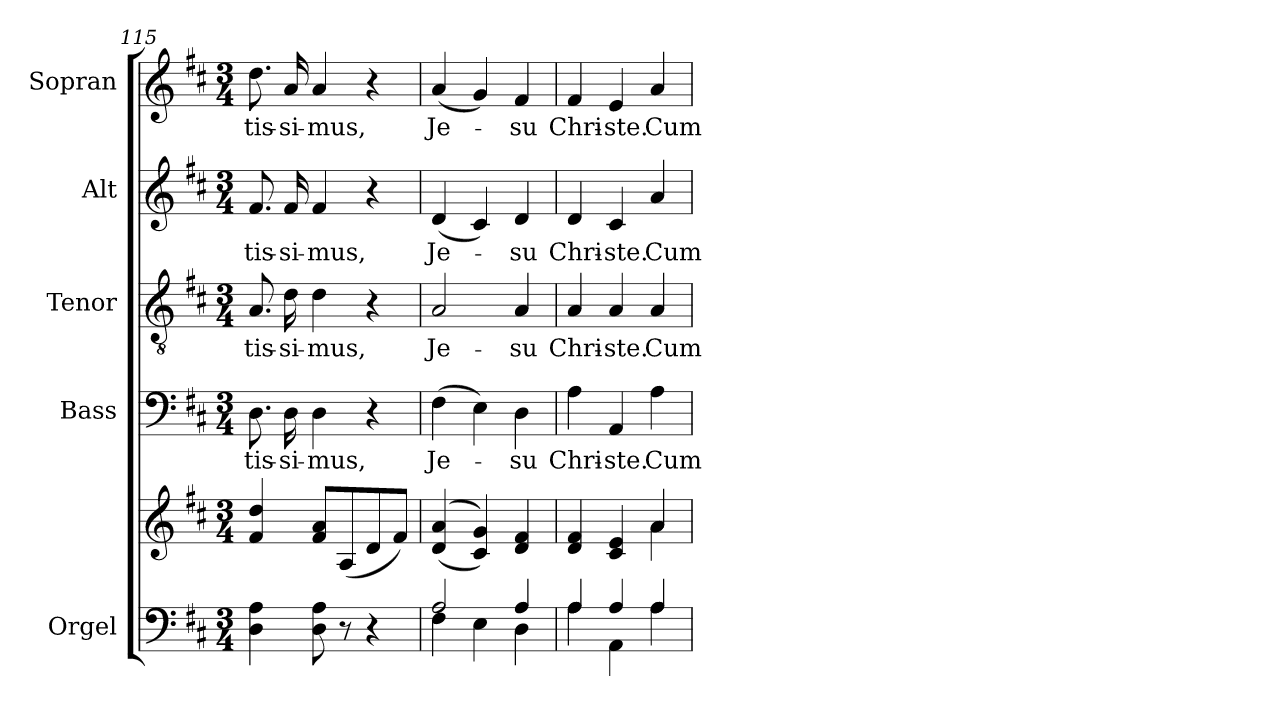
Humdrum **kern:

**kern	**kern	**kern	**text	**kern	**text	**kern	**text	**kern	**text
*part5	*part5	*part4	*part4	*part3	*part3	*part2	*part2	*part1	*part1
*staff6	*staff5	*staff4	*staff4	*staff3	*staff3	*staff2	*staff2	*staff1	*staff1
*I"Orgel	*	*I"Bass	*	*I"Tenor	*	*I"Alt	*	*I"Sopran	*
*I'Org.	*	*I'B.	*	*I'T.	*	*I'A.	*	*I'S.	*
!!LO:LB:g=z
*clefF4	*clefG2	*clefF4	*	*clefGv2	*	*clefG2	*	*clefG2	*
*k[f#c#]	*k[f#c#]	*k[f#c#]	*	*k[f#c#]	*	*k[f#c#]	*	*k[f#c#]	*
*D:	*D:	*D:	*	*D:	*	*D:	*	*D:	*
*M3/4	*M3/4	*M3/4	*	*M3/4	*	*M3/4	*	*M3/4	*
=115	=115	=115	=115	=115	=115	=115	=115	=115	=115
4D\ 4A\	4f#/ 4dd/	8.D\	-tis-	8.A/	-tis-	8.f#/	-tis-	8.dd\	-tis-
.	.	16D\	-si-	16d\	-si-	16f#/	-si-	16a/	-si-
8D\ 8A\	8f#/ 8a/L	4D\	-mus,	4d\	-mus,	4f#/	-mus,	4a/	-mus,
8r	(8A/	.	.	.	.	.	.	.	.
4r	8d/	4r	.	4r	.	4r	.	4r	.
.	8f#/J)	.	.	.	.	.	.	.	.
=116	=116	=116	=116	=116	=116	=116	=116	=116	=116
*^	*	*	*	*	*	*	*	*	*
2A/	4F#\	(>(4d/ 4a/	(4F#\	Je-	2A/	Je-	(4d/	Je-	(4a/	Je-
.	4E\	4c#/ 4g/))	4E\)	.	.	.	4c#/)	.	4g/)	.
4A/	4D\	4d/ 4f#/	4D\	-su	4A/	-su	4d/	-su	4f#/	-su
=117	=117	=117	=117	=117	=117	=117	=117	=117	=117	=117
*	*	*^	*	*	*	*	*	*	*	*
4A/	4A\	4d/ 4f#/	2ryy	4A\	Chri-	4A/	Chri-	4d/	Chri-	4f#/	Chri-
4A/	4AA\	4c#/ 4e/	.	4AA/	-ste.	4A/	-ste.	4c#/	-ste.	4e/	-ste.
4A/	4A\	4a/	4a\	4A\	Cum	4A/	Cum	4a/	Cum	4a/	Cum
*v	*v	*	*	*	*	*	*	*	*	*	*
*	*v	*v	*	*	*	*	*	*	*	*
=	=	=	=	=	=	=	=	=	=
*-	*-	*-	*-	*-	*-	*-	*-	*-	*-
